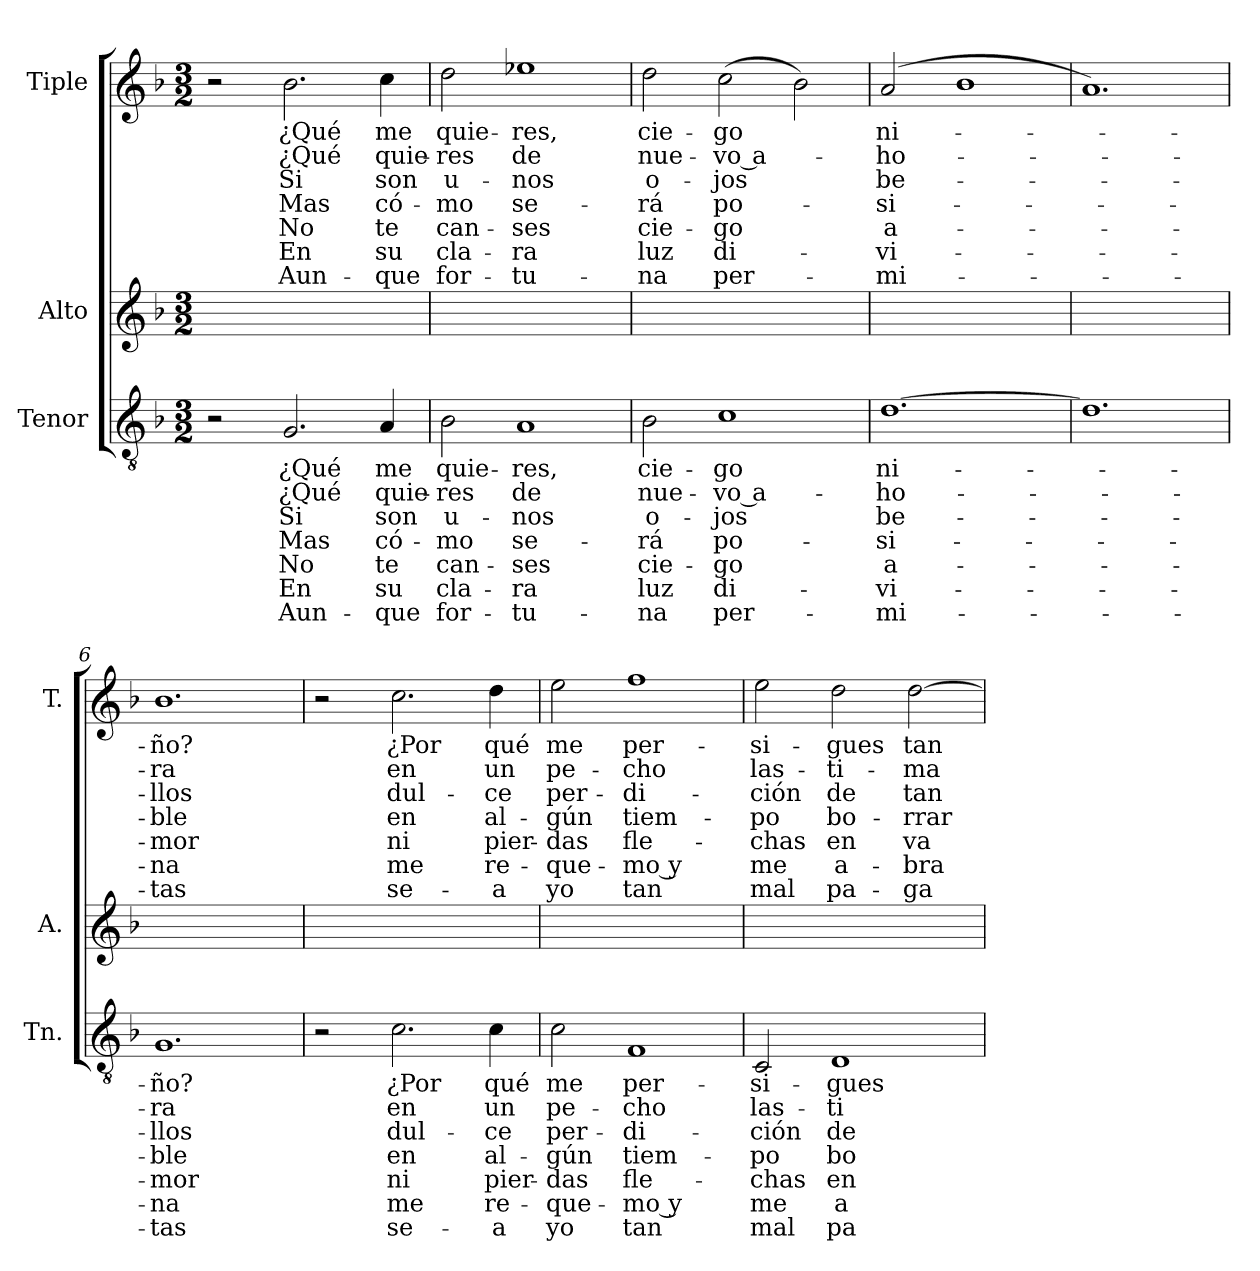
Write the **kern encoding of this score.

**kern	**text	**text	**text	**text	**text	**text	**text	**kern	**kern	**text	**text	**text	**text	**text	**text	**text
*part3	*part3	*part3	*part3	*part3	*part3	*part3	*part3	*part2	*part1	*part1	*part1	*part1	*part1	*part1	*part1	*part1
*staff3	*staff3	*staff3	*staff3	*staff3	*staff3	*staff3	*staff3	*staff2	*staff1	*staff1	*staff1	*staff1	*staff1	*staff1	*staff1	*staff1
*I"Tenor	*	*	*	*	*	*	*	*I"Alto	*I"Tiple	*	*	*	*	*	*	*
*I'Tn.	*	*	*	*	*	*	*	*I'A.	*I'T.	*	*	*	*	*	*	*
*clefGv2	*	*	*	*	*	*	*	*clefG2	*clefG2	*	*	*	*	*	*	*
*k[b-]	*	*	*	*	*	*	*	*k[b-]	*k[b-]	*	*	*	*	*	*	*
*M3/2	*	*	*	*	*	*	*	*M3/2	*M3/2	*	*	*	*	*	*	*
=1	=1	=1	=1	=1	=1	=1	=1	=1	=1	=1	=1	=1	=1	=1	=1	=1
2r	.	.	.	.	.	.	.	1.ryy	2r	.	.	.	.	.	.	.
2.G	¿Qué	¿Qué	Si	Mas	No	En	Aun-	.	2.b-	¿Qué	¿Qué	Si	Mas	No	En	Aun-
4A	me	quie-	son	có-	te	su	-que	.	4cc	me	quie-	son	có-	te	su	-que
=2	=2	=2	=2	=2	=2	=2	=2	=2	=2	=2	=2	=2	=2	=2	=2	=2
2B-	quie-	-res	u-	-mo	can-	cla-	for-	1.ryy	2dd	quie-	-res	u-	-mo	can-	cla-	for-
1A	-res,	de	-nos	se-	-ses	-ra	-tu-	.	1ee-X	-res,	de	-nos	se-	-ses	-ra	-tu-
=3	=3	=3	=3	=3	=3	=3	=3	=3	=3	=3	=3	=3	=3	=3	=3	=3
2B-	cie-	nue-	o-	-rá	cie-	luz	-na	1.ryy	2dd	cie-	nue-	o-	-rá	cie-	luz	-na
1c	-go	vo a-	-jos	po-	-go	di-	per-	.	(2cc	-go	vo a-	-jos	po-	-go	di-	per-
.	.	.	.	.	.	.	.	.	2b-)	.	.	.	.	.	.	.
=4	=4	=4	=4	=4	=4	=4	=4	=4	=4	=4	=4	=4	=4	=4	=4	=4
[1.d	ni-	-ho-	be-	-si-	a-	-vi-	-mi-	1.ryy	(2a	ni-	-ho-	be-	-si-	a-	-vi-	-mi-
.	.	.	.	.	.	.	.	.	1b-	.	.	.	.	.	.	.
=5	=5	=5	=5	=5	=5	=5	=5	=5	=5	=5	=5	=5	=5	=5	=5	=5
1.d]	.	.	.	.	.	.	.	1.ryy	1.a)	.	.	.	.	.	.	.
=6	=6	=6	=6	=6	=6	=6	=6	=6	=6	=6	=6	=6	=6	=6	=6	=6
1.G	-ño?	-ra	-llos	-ble	-mor	-na	-tas	1.ryy	1.b-	-ño?	-ra	-llos	-ble	-mor	-na	-tas
=7	=7	=7	=7	=7	=7	=7	=7	=7	=7	=7	=7	=7	=7	=7	=7	=7
2r	.	.	.	.	.	.	.	1.ryy	2r	.	.	.	.	.	.	.
2.c	¿Por	en	dul-	en	ni	me	se-	.	2.cc	¿Por	en	dul-	en	ni	me	se-
4c	qué	un	-ce	al-	pier-	re-	-a	.	4dd	qué	un	-ce	al-	pier-	re-	-a
=8	=8	=8	=8	=8	=8	=8	=8	=8	=8	=8	=8	=8	=8	=8	=8	=8
2c	me	pe-	per-	-gún	-das	-que-	yo	1.ryy	2ee	me	pe-	per-	-gún	-das	-que-	yo
1F	per-	-cho	-di-	tiem-	fle-	-mo y	tan	.	1ff	per-	-cho	-di-	tiem-	fle-	-mo y	tan
=9	=9	=9	=9	=9	=9	=9	=9	=9	=9	=9	=9	=9	=9	=9	=9	=9
2C	-si-	las-	-ción	-po	-chas	me	mal	1.ryy	2ee	-si-	las-	-ción	-po	-chas	me	mal
1D	-gues	-ti-	de	bo-	en	a-	pa-	.	2dd	-gues	-ti-	de	bo-	en	a-	pa-
.	.	.	.	.	.	.	.	.	[2dd	tan-	-ma-	tan-	-rrar-	va-	-bra-	-ga-
=	=	=	=	=	=	=	=	=	=	=	=	=	=	=	=	=
*-	*-	*-	*-	*-	*-	*-	*-	*-	*-	*-	*-	*-	*-	*-	*-	*-
